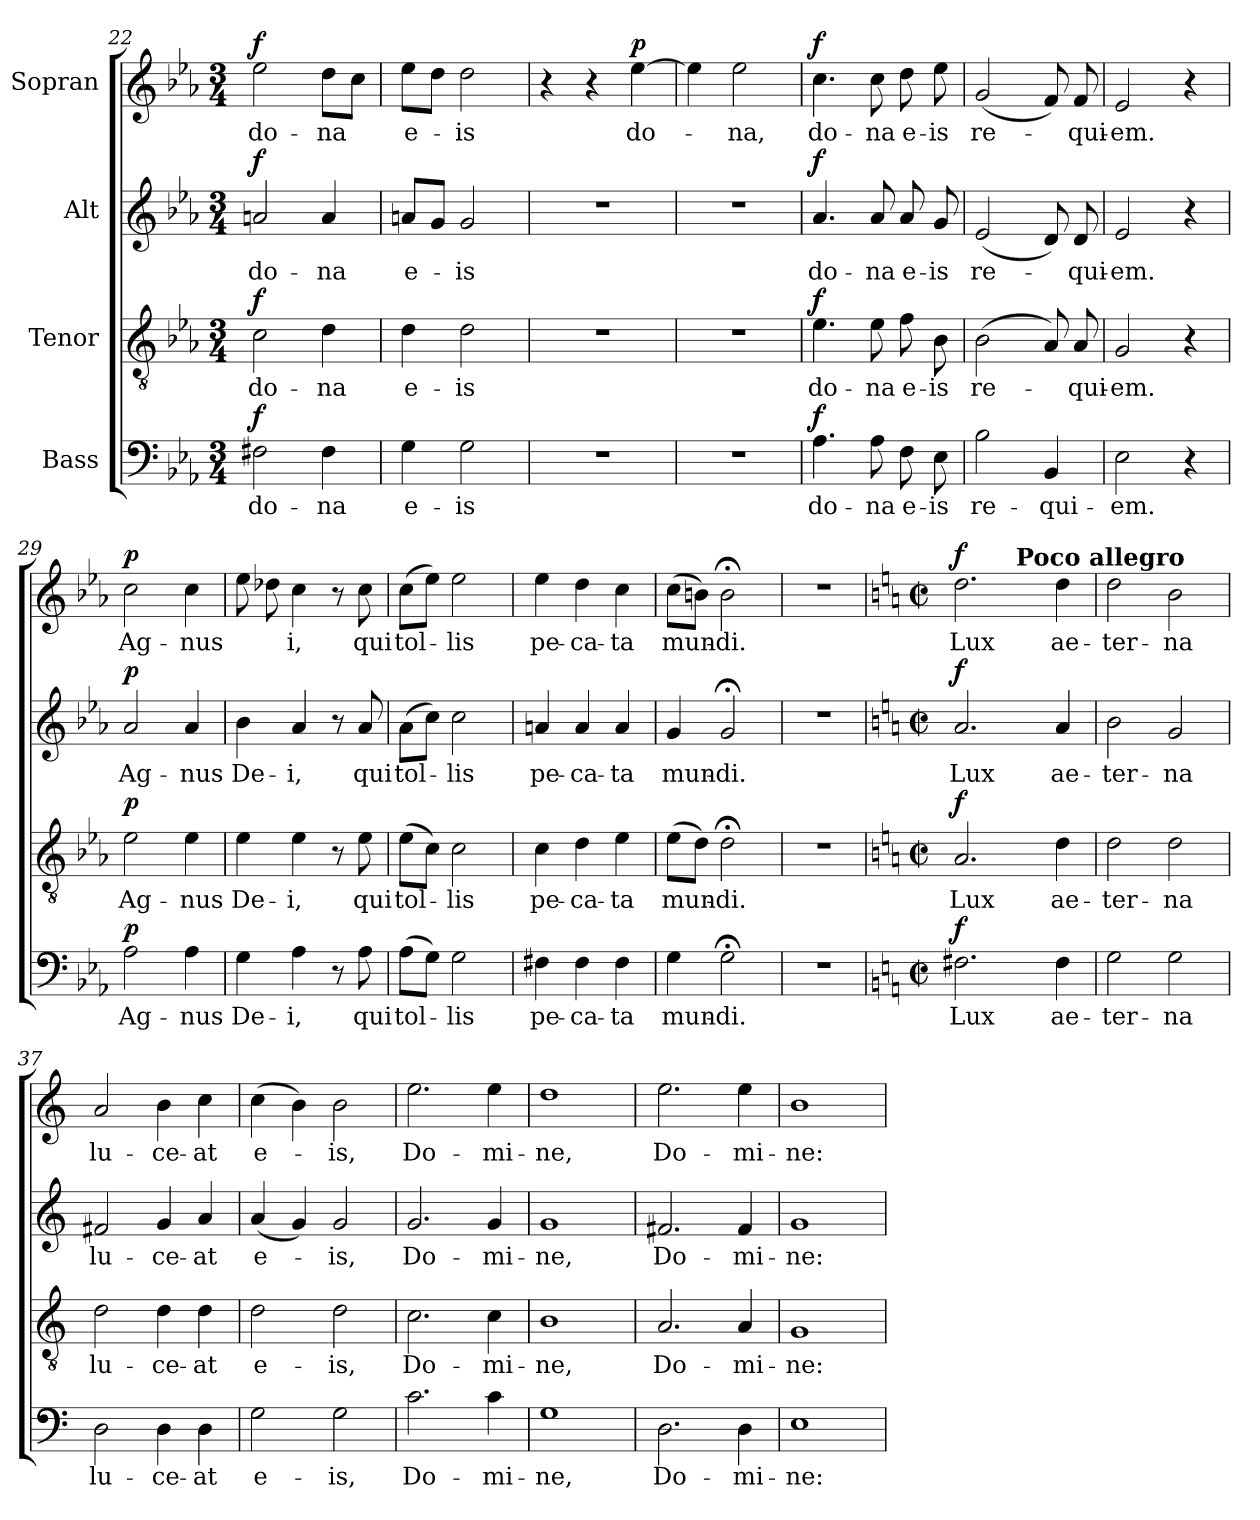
**kern	**text	**dynam	**kern	**text	**dynam	**kern	**text	**dynam	**kern	**text	**dynam
*part4	*part4	*part4	*part3	*part3	*part3	*part2	*part2	*part2	*part1	*part1	*part1
*staff4	*staff4	*staff4	*staff3	*staff3	*staff3	*staff2	*staff2	*staff2	*staff1	*staff1	*staff1
*I"Bass	*	*	*I"Tenor	*	*	*I"Alt	*	*	*I"Sopran	*	*
*clefF4	*	*	*clefGv2	*	*	*clefG2	*	*	*clefG2	*	*
*k[b-e-a-]	*	*	*k[b-e-a-]	*	*	*k[b-e-a-]	*	*	*k[b-e-a-]	*	*
*E-:	*	*	*E-:	*	*	*E-:	*	*	*E-:	*	*
*M3/4	*	*	*M3/4	*	*	*M3/4	*	*	*M3/4	*	*
=22	=22	=22	=22	=22	=22	=22	=22	=22	=22	=22	=22
!	!LO:LY:b	!LO:DY:a	!	!LO:LY:b	!LO:DY:a	!	!LO:LY:b	!LO:DY:a	!	!LO:LY:b	!LO:DY:a
2F#X\	do-	f	2c\	do-	f	2an/	do-	f	2ee-\	do-	f
!	!LO:LY:b	!	!	!LO:LY:b	!	!	!LO:LY:b	!	!	!LO:LY:b	!
4F#\	-na	.	4d\	-na	.	4a/	-na	.	8dd\L	-na	.
.	.	.	.	.	.	.	.	.	8cc\J	.	.
!!LO:LB:g=z
=23	=23	=23	=23	=23	=23	=23	=23	=23	=23	=23	=23
!	!LO:LY:b	!	!	!LO:LY:b	!	!	!LO:LY:b	!	!	!LO:LY:b	!
4G\	e-	.	4d\	e-	.	8an/L	e-	.	8ee-\L	e-	.
.	.	.	.	.	.	8g/J	.	.	8dd\J	.	.
!	!LO:LY:b	!	!	!LO:LY:b	!	!	!LO:LY:b	!	!	!LO:LY:b	!
2G\	-is	.	2d\	-is	.	2g/	-is	.	2dd\	-is	.
=24	=24	=24	=24	=24	=24	=24	=24	=24	=24	=24	=24
2.r	.	.	2.r	.	.	2.r	.	.	4r	.	.
.	.	.	.	.	.	.	.	.	4r	.	.
!	!	!	!	!	!	!	!	!	!	!LO:LY:b	!LO:DY:a
.	.	.	.	.	.	.	.	.	[4ee-\	do-	p
=25	=25	=25	=25	=25	=25	=25	=25	=25	=25	=25	=25
2.r	.	.	2.r	.	.	2.r	.	.	4ee-\]	.	.
!	!	!	!	!	!	!	!	!	!	!LO:LY:b	!
.	.	.	.	.	.	.	.	.	2ee-\	-na,	.
=26	=26	=26	=26	=26	=26	=26	=26	=26	=26	=26	=26
!	!LO:LY:b	!LO:DY:a	!	!LO:LY:b	!LO:DY:a	!	!LO:LY:b	!LO:DY:a	!	!LO:LY:b	!LO:DY:a
4.A-\	do-	f	4.e-\	do-	f	4.a-/	do-	f	4.cc\	do-	f
!	!LO:LY:b	!	!	!LO:LY:b	!	!	!LO:LY:b	!	!	!LO:LY:b	!
8A-\	-na	.	8e-\	-na	.	8a-/	-na	.	8cc\	-na	.
!	!LO:LY:b	!	!	!LO:LY:b	!	!	!LO:LY:b	!	!	!LO:LY:b	!
8F\	e-	.	8f\	e-	.	8a-/	e-	.	8dd\	e-	.
!	!LO:LY:b	!	!	!LO:LY:b	!	!	!LO:LY:b	!	!	!LO:LY:b	!
8E-\	-is	.	8B-\	-is	.	8g/	-is	.	8ee-\	-is	.
=27	=27	=27	=27	=27	=27	=27	=27	=27	=27	=27	=27
!	!LO:LY:b	!	!	!LO:LY:b	!	!	!LO:LY:b	!	!	!LO:LY:b	!
2B-\	re-	.	(>2B-\	re-	.	(<2e-/	re-	.	(<2g/	re-	.
!	!LO:LY:b	!	!	!	!	!	!	!	!	!	!
4BB-/	-qui-	.	8A-/)	.	.	8d/)	.	.	8f/)	.	.
!	!	!	!	!LO:LY:b	!	!	!LO:LY:b	!	!	!LO:LY:b	!
.	.	.	8A-/	-qui-	.	8d/	-qui-	.	8f/	-qui-	.
=28	=28	=28	=28	=28	=28	=28	=28	=28	=28	=28	=28
!	!LO:LY:b	!	!	!LO:LY:b	!	!	!LO:LY:b	!	!	!LO:LY:b	!
2E-\	-em.	.	2G/	-em.	.	2e-/	-em.	.	2e-/	-em.	.
4r	.	.	4r	.	.	4r	.	.	4r	.	.
=29	=29	=29	=29	=29	=29	=29	=29	=29	=29	=29	=29
!	!LO:LY:b	!LO:DY:a	!	!LO:LY:b	!LO:DY:a	!	!LO:LY:b	!LO:DY:a	!	!LO:LY:b	!LO:DY:a
2A-\	Ag-	p	2e-\	Ag-	p	2a-/	Ag-	p	2cc\	Ag-	p
!	!LO:LY:b	!	!	!LO:LY:b	!	!	!LO:LY:b	!	!	!LO:LY:b	!
4A-\	-nus	.	4e-\	-nus	.	4a-/	-nus	.	4cc\	-nus	.
!!LO:LB:g=z
=30	=30	=30	=30	=30	=30	=30	=30	=30	=30	=30	=30
!	!LO:LY:b	!	!	!LO:LY:b	!	!	!LO:LY:b	!	!	!	!
4G\	De-	.	4e-\	De-	.	4b-\	De-	.	8ee-\	.	.
.	.	.	.	.	.	.	.	.	8dd-X\	.	.
!	!LO:LY:b	!	!	!LO:LY:b	!	!	!LO:LY:b	!	!	!LO:LY:b	!
4A-\	-i,	.	4e-\	-i,	.	4a-/	-i,	.	4cc\	i,	.
8r	.	.	8r	.	.	8r	.	.	8r	.	.
!	!LO:LY:b	!	!	!LO:LY:b	!	!	!LO:LY:b	!	!	!LO:LY:b	!
8A-\	qui	.	8e-\	qui	.	8a-/	qui	.	8cc\	qui	.
=31	=31	=31	=31	=31	=31	=31	=31	=31	=31	=31	=31
!	!LO:LY:b	!	!	!LO:LY:b	!	!	!LO:LY:b	!	!	!LO:LY:b	!
(>8A-\L	tol-	.	(>8e-\L	tol-	.	(>8a-\L	tol-	.	(>8cc\L	tol-	.
8G\J)	.	.	8c\J)	.	.	8cc\J)	.	.	8ee-\J)	.	.
!	!LO:LY:b	!	!	!LO:LY:b	!	!	!LO:LY:b	!	!	!LO:LY:b	!
2G\	-lis	.	2c\	-lis	.	2cc\	-lis	.	2ee-\	-lis	.
=32	=32	=32	=32	=32	=32	=32	=32	=32	=32	=32	=32
!	!LO:LY:b	!	!	!LO:LY:b	!	!	!LO:LY:b	!	!	!LO:LY:b	!
4F#X\	pe-	.	4c\	pe-	.	4an/	pe-	.	4ee-\	pe-	.
!	!LO:LY:b	!	!	!LO:LY:b	!	!	!LO:LY:b	!	!	!LO:LY:b	!
4F#\	-ca-	.	4d\	-ca-	.	4a/	-ca-	.	4dd\	-ca-	.
!	!LO:LY:b	!	!	!LO:LY:b	!	!	!LO:LY:b	!	!	!LO:LY:b	!
4F#\	-ta	.	4e-\	-ta	.	4a/	-ta	.	4cc\	-ta	.
=33	=33	=33	=33	=33	=33	=33	=33	=33	=33	=33	=33
!	!LO:LY:b	!	!	!LO:LY:b	!	!	!LO:LY:b	!	!	!LO:LY:b	!
4G\	mun-	.	(>8e-\L	mun-	.	4g/	mun-	.	(>8cc\L	mun-	.
.	.	.	8d\J)	.	.	.	.	.	8bn\J)	.	.
!	!LO:LY:b	!	!	!LO:LY:b	!	!	!LO:LY:b	!	!	!LO:LY:b	!
2G;<\	-di.	.	2d;<\	-di.	.	2g;</	-di.	.	2b;<\	-di.	.
=34	=34	=34	=34	=34	=34	=34	=34	=34	=34	=34	=34
2.r	.	.	2.r	.	.	2.r	.	.	2.r	.	.
=35	=35	=35	=35	=35	=35	=35	=35	=35	=35	=35	=35
*k[]	*	*	*k[]	*	*	*k[]	*	*	*k[]	*	*
*C:	*	*	*C:	*	*	*C:	*	*	*C:	*	*
*M2/2	*	*	*M2/2	*	*	*M2/2	*	*	*M2/2	*	*
*met(c|)	*	*	*met(c|)	*	*	*met(c|)	*	*	*met(c|)	*	*
!	!LO:LY:b	!LO:DY:a	!	!LO:LY:b	!LO:DY:a	!	!LO:LY:b	!LO:DY:a	!	!LO:LY:b	!LO:DY:a
*	*	*	*	*	*	*	*	*	*^	*	*
2.F#X\	Lux	f	2.A/	Lux	f	2.a/	Lux	f	2.dd\	2ryy	Lux	f
!	!	!	!	!	!	!	!	!	!	!LO:TX:a:B:t=Poco allegro	!	!
.	.	.	.	.	.	.	.	.	.	2ryy	.	.
!	!LO:LY:b	!	!	!LO:LY:b	!	!	!LO:LY:b	!	!	!	!LO:LY:b	!
4F#\	ae-	.	4d\	ae-	.	4a/	ae-	.	4dd\	.	ae-	.
=36	=36	=36	=36	=36	=36	=36	=36	=36	=36	=36	=36	=36
!	!LO:LY:b	!	!	!LO:LY:b	!	!	!LO:LY:b	!	!	!	!LO:LY:b	!
*	*	*	*	*	*	*	*	*	*v	*v	*	*
2G\	-ter-	.	2d\	-ter-	.	2b\	-ter-	.	2dd\	-ter-	.
!	!LO:LY:b	!	!	!LO:LY:b	!	!	!LO:LY:b	!	!	!LO:LY:b	!
2G\	-na	.	2d\	-na	.	2g/	-na	.	2b\	-na	.
!!LO:PB:g=z
=37	=37	=37	=37	=37	=37	=37	=37	=37	=37	=37	=37
!	!LO:LY:b	!	!	!LO:LY:b	!	!	!LO:LY:b	!	!	!LO:LY:b	!
2D\	lu-	.	2d\	lu-	.	2f#X/	lu-	.	2a/	lu-	.
!	!LO:LY:b	!	!	!LO:LY:b	!	!	!LO:LY:b	!	!	!LO:LY:b	!
4D\	-ce-	.	4d\	-ce-	.	4g/	-ce-	.	4b\	-ce-	.
!	!LO:LY:b	!	!	!LO:LY:b	!	!	!LO:LY:b	!	!	!LO:LY:b	!
4D\	-at	.	4d\	-at	.	4a/	-at	.	4cc\	-at	.
=38	=38	=38	=38	=38	=38	=38	=38	=38	=38	=38	=38
!	!LO:LY:b	!	!	!LO:LY:b	!	!	!LO:LY:b	!	!	!LO:LY:b	!
2G\	e-	.	2d\	e-	.	(<4a/	e-	.	(>4cc\	e-	.
.	.	.	.	.	.	4g/)	.	.	4b\)	.	.
!	!LO:LY:b	!	!	!LO:LY:b	!	!	!LO:LY:b	!	!	!LO:LY:b	!
2G\	-is,	.	2d\	-is,	.	2g/	-is,	.	2b\	-is,	.
=39	=39	=39	=39	=39	=39	=39	=39	=39	=39	=39	=39
!	!LO:LY:b	!	!	!LO:LY:b	!	!	!LO:LY:b	!	!	!LO:LY:b	!
2.c\	Do-	.	2.c\	Do-	.	2.g/	Do-	.	2.ee\	Do-	.
!	!LO:LY:b	!	!	!LO:LY:b	!	!	!LO:LY:b	!	!	!LO:LY:b	!
4c\	-mi-	.	4c\	-mi-	.	4g/	-mi-	.	4ee\	-mi-	.
=40	=40	=40	=40	=40	=40	=40	=40	=40	=40	=40	=40
!	!LO:LY:b	!	!	!LO:LY:b	!	!	!LO:LY:b	!	!	!LO:LY:b	!
1G	-ne,	.	1B	-ne,	.	1g	-ne,	.	1dd	-ne,	.
=41	=41	=41	=41	=41	=41	=41	=41	=41	=41	=41	=41
!	!LO:LY:b	!	!	!LO:LY:b	!	!	!LO:LY:b	!	!	!LO:LY:b	!
2.D\	Do-	.	2.A/	Do-	.	2.f#X/	Do-	.	2.ee\	Do-	.
!	!LO:LY:b	!	!	!LO:LY:b	!	!	!LO:LY:b	!	!	!LO:LY:b	!
4D\	-mi-	.	4A/	-mi-	.	4f#/	-mi-	.	4ee\	-mi-	.
=42	=42	=42	=42	=42	=42	=42	=42	=42	=42	=42	=42
!	!LO:LY:b	!	!	!LO:LY:b	!	!	!LO:LY:b	!	!	!LO:LY:b	!
1E	-ne:	.	1G	-ne:	.	1g	-ne:	.	1b	-ne:	.
=	=	=	=	=	=	=	=	=	=	=	=
*-	*-	*-	*-	*-	*-	*-	*-	*-	*-	*-	*-
